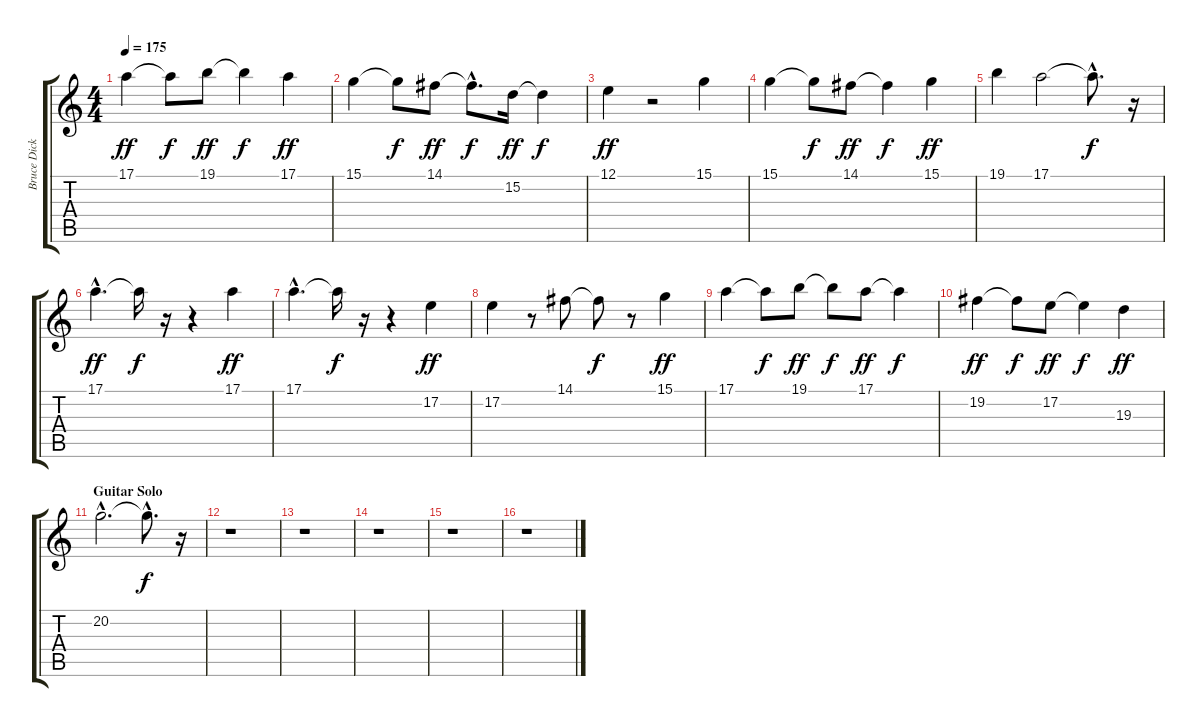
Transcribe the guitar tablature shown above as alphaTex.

\track ("Bruce Dickinson" "Bruce Dick") {instrument voiceoohs}
\staff {score tabs}
\tuning (E4 B3 G3 D3 A2 E2) {hide}
\ts (4 4)
\tempo 175
\clef g2
\ks c
17.1.4{dy ff} 17.1{t}.8{dy f} 19.1.8{dy ff} 19.1{t}.4{dy f} 17.1.4{dy ff} |
15.1.4 15.1{t}.8{dy f} 14.1.8{dy ff} 14.1{hac t}.8{d dy f} 15.2.16{dy ff} 15.2{t}.4{dy f} |
12.1.4{dy ff} r.2 15.1.4 |
15.1.4 15.1{t}.8{dy f} 14.1.8{dy ff} 14.1{t}.4{dy f} 15.1.4{dy ff} |
19.1.4 17.1.2 17.1{hac t}.8{d dy f} r.16 |
17.1{hac}.4{d dy ff} 17.1{t}.16{dy f} r.16 r.4 17.1.4{dy ff} |
17.1{hac}.4{d} 17.1{t}.16{dy f} r.16 r.4 17.2.4{dy ff} |
17.2.4 r.8 14.1.8 14.1{t}.8{dy f} r.8 15.1.4{dy ff} |
17.1.4 17.1{t}.8{dy f} 19.1.8{dy ff} 19.1{t}.8{dy f} 17.1.8{dy ff} 17.1{t}.4{dy f} |
19.2.4{dy ff} 19.2{t}.8{dy f} 17.2.8{dy ff} 17.2{t}.4{dy f} 19.3.4{dy ff} |
\section ("" "Guitar Solo")
20.2{hac}.2{d} 20.2{hac t}.8{d dy f} r.16 |
r.1 |
r.1 |
r.1 |
r.1 |
r.1
